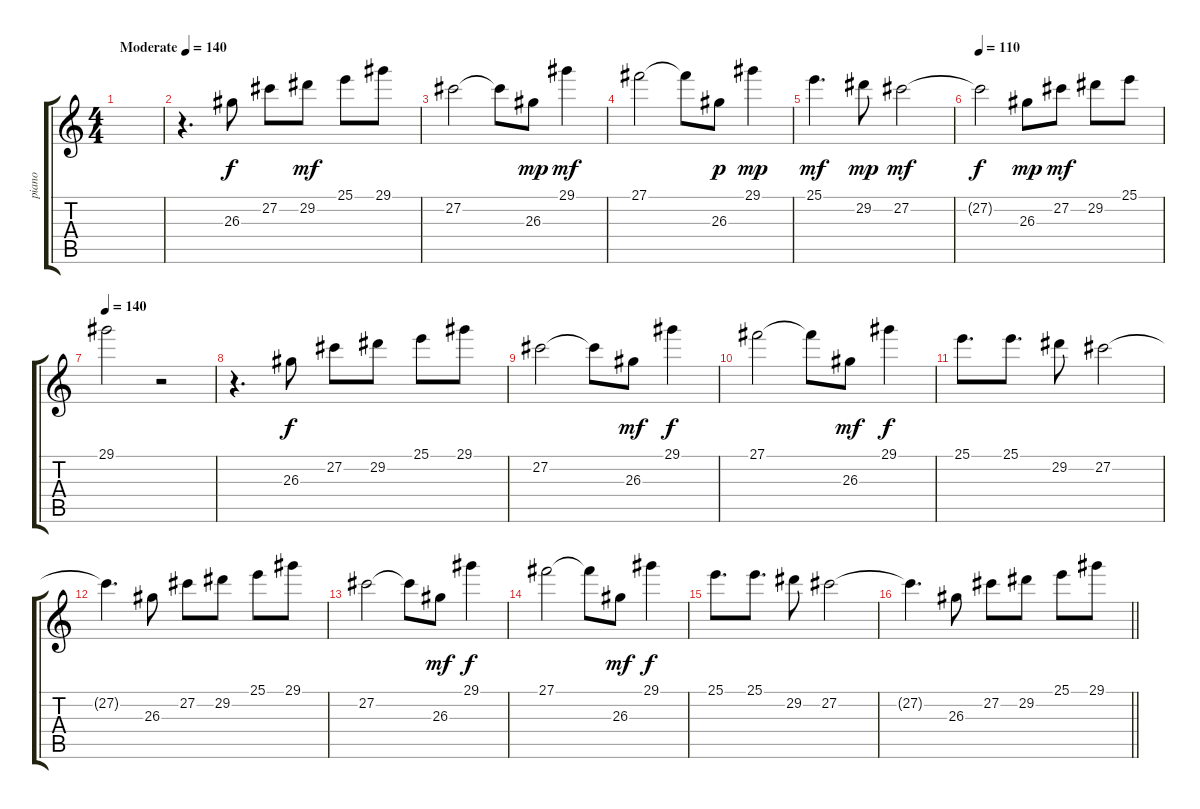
\track ("piano" "piano") {instrument brightacousticpiano}
\staff {score tabs}
\tuning (Eb4 Bb3 Gb3 Db3 Ab2 Eb2) {hide}
\ts (4 4)
\tempo (140 "Moderate")
\tempo 128
\tempo (140 "Moderate")
\clef g2
\ks c
|
r.4{d} 26.3.8 27.2.8 29.2.8{dy mf} 25.1.8 29.1.8 |
27.2.2 27.2{t}.8 26.3.8{dy mp} 29.1.4{dy mf} |
27.1.2 27.1{t}.8 26.3.8{dy p} 29.1.4{dy mp} |
25.1.4{d dy mf} 29.2.8{dy mp} 27.2.2{dy mf} |
\tempo 110
27.2{t}.2{dy f} 26.3.8{dy mp} 27.2.8{dy mf} 29.2.8 25.1.8 |
\tempo 140
29.1.2 r.2 |
r.4{d} 26.3.8{dy f} 27.2.8 29.2.8 25.1.8 29.1.8 |
27.2.2 27.2{t}.8 26.3.8{dy mf} 29.1.4{dy f} |
27.1.2 27.1{t}.8 26.3.8{dy mf} 29.1.4{dy f} |
25.1.8{d} 25.1.8{d} 29.2.8 27.2.2 |
27.2{t}.4{d} 26.3.8 27.2.8 29.2.8 25.1.8 29.1.8 |
27.2.2 27.2{t}.8 26.3.8{dy mf} 29.1.4{dy f} |
27.1.2 27.1{t}.8 26.3.8{dy mf} 29.1.4{dy f} |
25.1.8{d} 25.1.8{d} 29.2.8 27.2.2 |
\barLineRight lightlight
27.2{t}.4{d} 26.3.8 27.2.8 29.2.8 25.1.8 29.1.8
